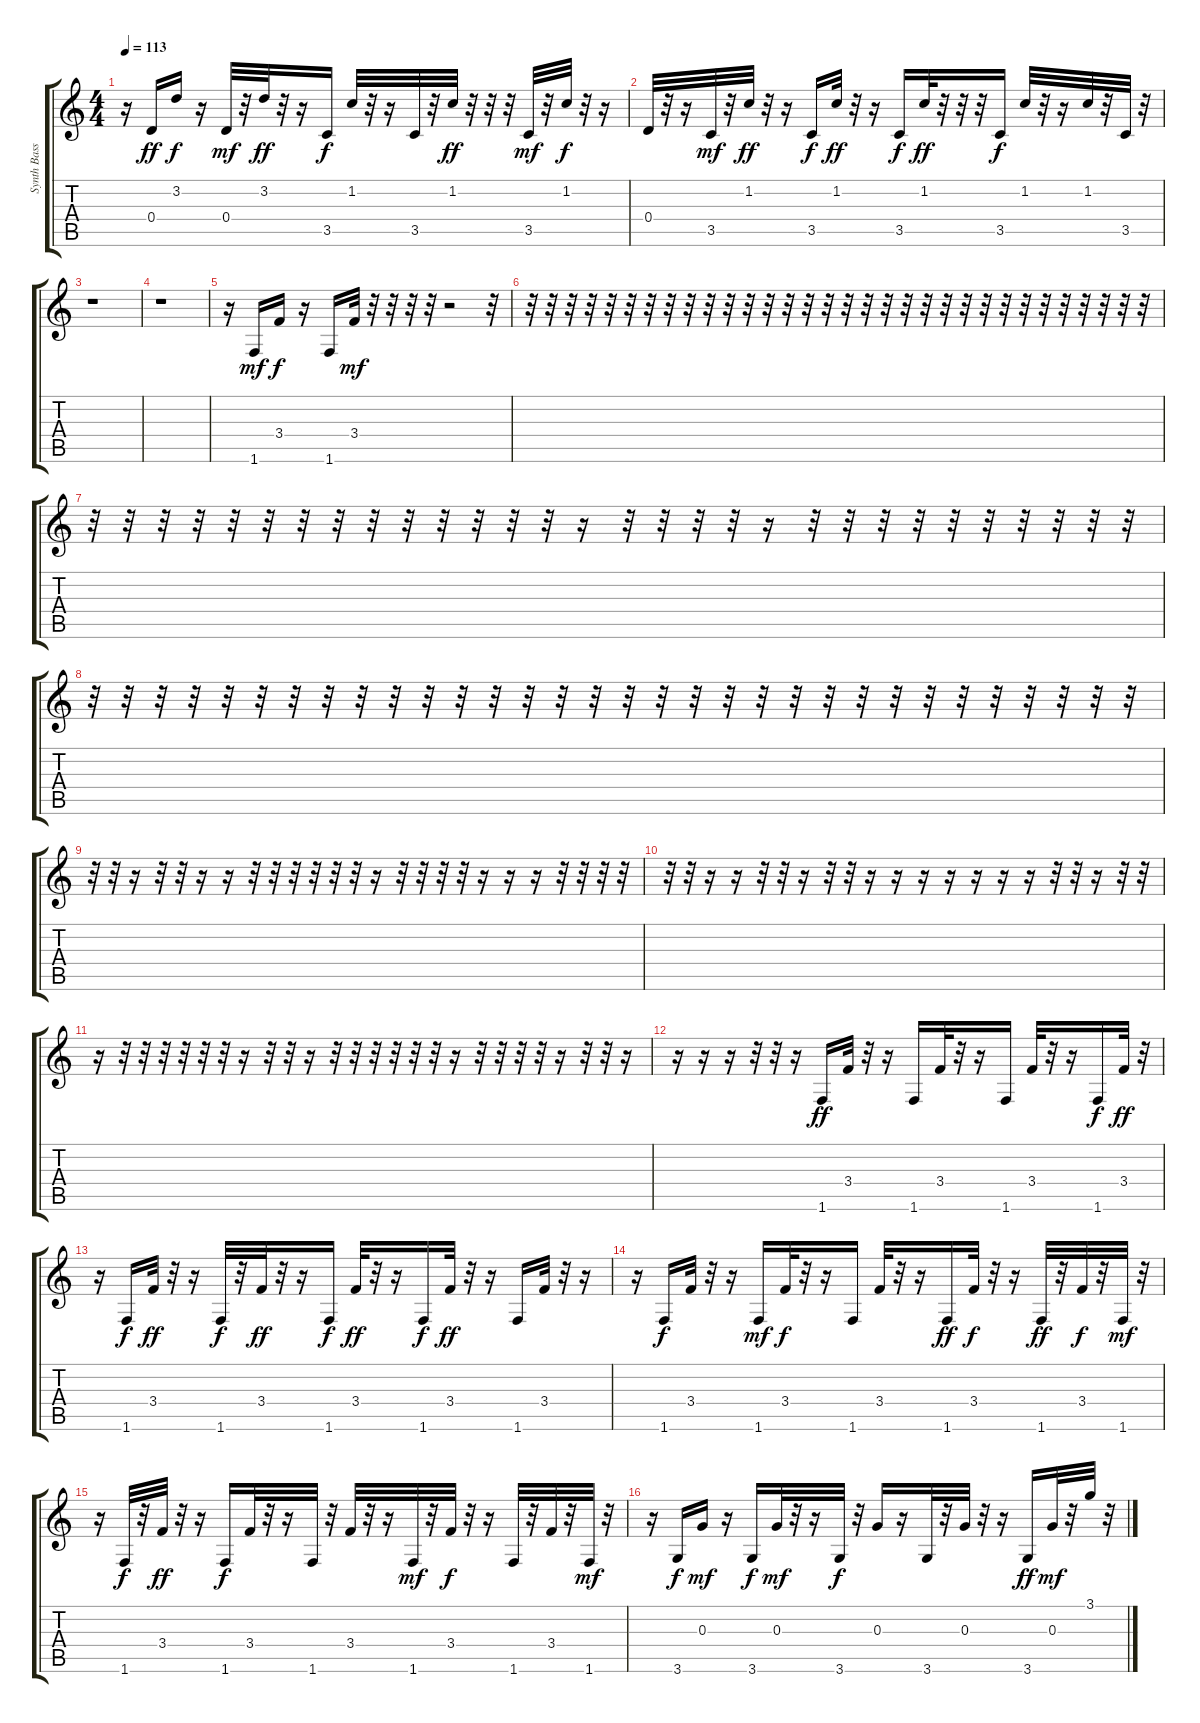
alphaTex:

\track ("Synth Bass" "Synth Bass") {instrument synthbass1}
\staff {score tabs}
\tuning (E4 B3 G3 D3 A2 E2) {hide}
\ts (4 4)
\tempo 113
\clef g2
\ks c
r.16{dy ff volume 7} 0.4.16 3.2.16{dy f} r.16 0.4.32{dy mf} r.32 3.2.32{dy ff} r.32 r.16 3.5.16{dy f} 1.2.32 r.32 r.16 3.5.32 r.32 1.2.32{dy ff} r.32 r.32 r.32 3.5.32{dy mf} r.32 1.2.32{dy f} r.32 r.16 |
0.4.32 r.32 r.16 3.5.32{dy mf} r.32 1.2.32{dy ff} r.32 r.16 3.5.16{dy f} 1.2.32{dy ff} r.32 r.16 3.5.16{dy f} 1.2.32{dy ff} r.32 r.32 r.32 3.5.16{dy f} 1.2.32 r.32 r.16 1.2.32 r.32 3.5.32 r.32 |
r.1 |
r.1 |
r.16{volume 14} 1.6.16{dy mf} 3.4.16{dy f} r.16 1.6.16 3.4.32{dy mf} r.32 r.32 r.32 r.32 r.2 r.32 |
r.32 r.32 r.32 r.32 r.32 r.32 r.32 r.32 r.32 r.32 r.32 r.32 r.32 r.32 r.32 r.32 r.32 r.32 r.32 r.32 r.32 r.32 r.32 r.32 r.32 r.32 r.32 r.32 r.32 r.32 r.32 r.32 |
r.32 r.32 r.32 r.32 r.32 r.32 r.32 r.32 r.32 r.32 r.32 r.32 r.32 r.32 r.16 r.32 r.32 r.32 r.32 r.16 r.32 r.32 r.32 r.32 r.32 r.32 r.32 r.32 r.32 r.32 |
r.32 r.32 r.32 r.32 r.32 r.32 r.32 r.32 r.32 r.32 r.32 r.32 r.32 r.32 r.32 r.32 r.32 r.32 r.32 r.32 r.32 r.32 r.32 r.32 r.32 r.32 r.32 r.32 r.32 r.32 r.32 r.32 |
r.32 r.32 r.16 r.32 r.32 r.16 r.16 r.32 r.32 r.32 r.32 r.32 r.32 r.16 r.32 r.32 r.32 r.32 r.16 r.16 r.16 r.32 r.32 r.32 r.32 |
r.32 r.32 r.16 r.16 r.32 r.32 r.16 r.32 r.32 r.16 r.16 r.16 r.16 r.16 r.16 r.16 r.32 r.32 r.16 r.32 r.32 |
r.16 r.32 r.32 r.32 r.32 r.32 r.32 r.16 r.32 r.32 r.16 r.32 r.32 r.32 r.32 r.32 r.32 r.16 r.32 r.32 r.32 r.32 r.16 r.32 r.32 r.16 |
r.16 r.16 r.16 r.32 r.32 r.16 1.6.16{dy ff} 3.4.32 r.32 r.16 1.6.16 3.4.32 r.32 r.16 1.6.16 3.4.32 r.32 r.16 1.6.16{dy f} 3.4.32{dy ff} r.32 |
r.16 1.6.16{dy f} 3.4.32{dy ff} r.32 r.16 1.6.32{dy f} r.32 3.4.32{dy ff} r.32 r.16 1.6.16{dy f} 3.4.32{dy ff} r.32 r.16 1.6.16{dy f} 3.4.32{dy ff} r.32 r.16 1.6.16 3.4.32 r.32 r.16 |
r.16 1.6.16{dy f} 3.4.32 r.32 r.16 1.6.16{dy mf} 3.4.32{dy f} r.32 r.16 1.6.16 3.4.32 r.32 r.16 1.6.16{dy ff} 3.4.32{dy f} r.32 r.16 1.6.32{dy ff} r.32 3.4.32{dy f} r.32 1.6.32{dy mf} r.32 |
r.16 1.6.32{dy f} r.32 3.4.32{dy ff} r.32 r.16 1.6.16{dy f} 3.4.32 r.32 r.16 1.6.32 r.32 3.4.32 r.32 r.16 1.6.32{dy mf} r.32 3.4.32{dy f} r.32 r.16 1.6.32 r.32 3.4.32 r.32 1.6.32{dy mf} r.32 |
r.16 3.6.16{dy f} 0.3.16{dy mf} r.16 3.6.16{dy f} 0.3.32{dy mf} r.32 r.16 3.6.32{dy f} r.32 0.3.16 r.16 3.6.32 r.32 0.3.32 r.32 r.16 3.6.16{dy ff} 0.3.32{dy mf} r.32 3.1.32 r.32
